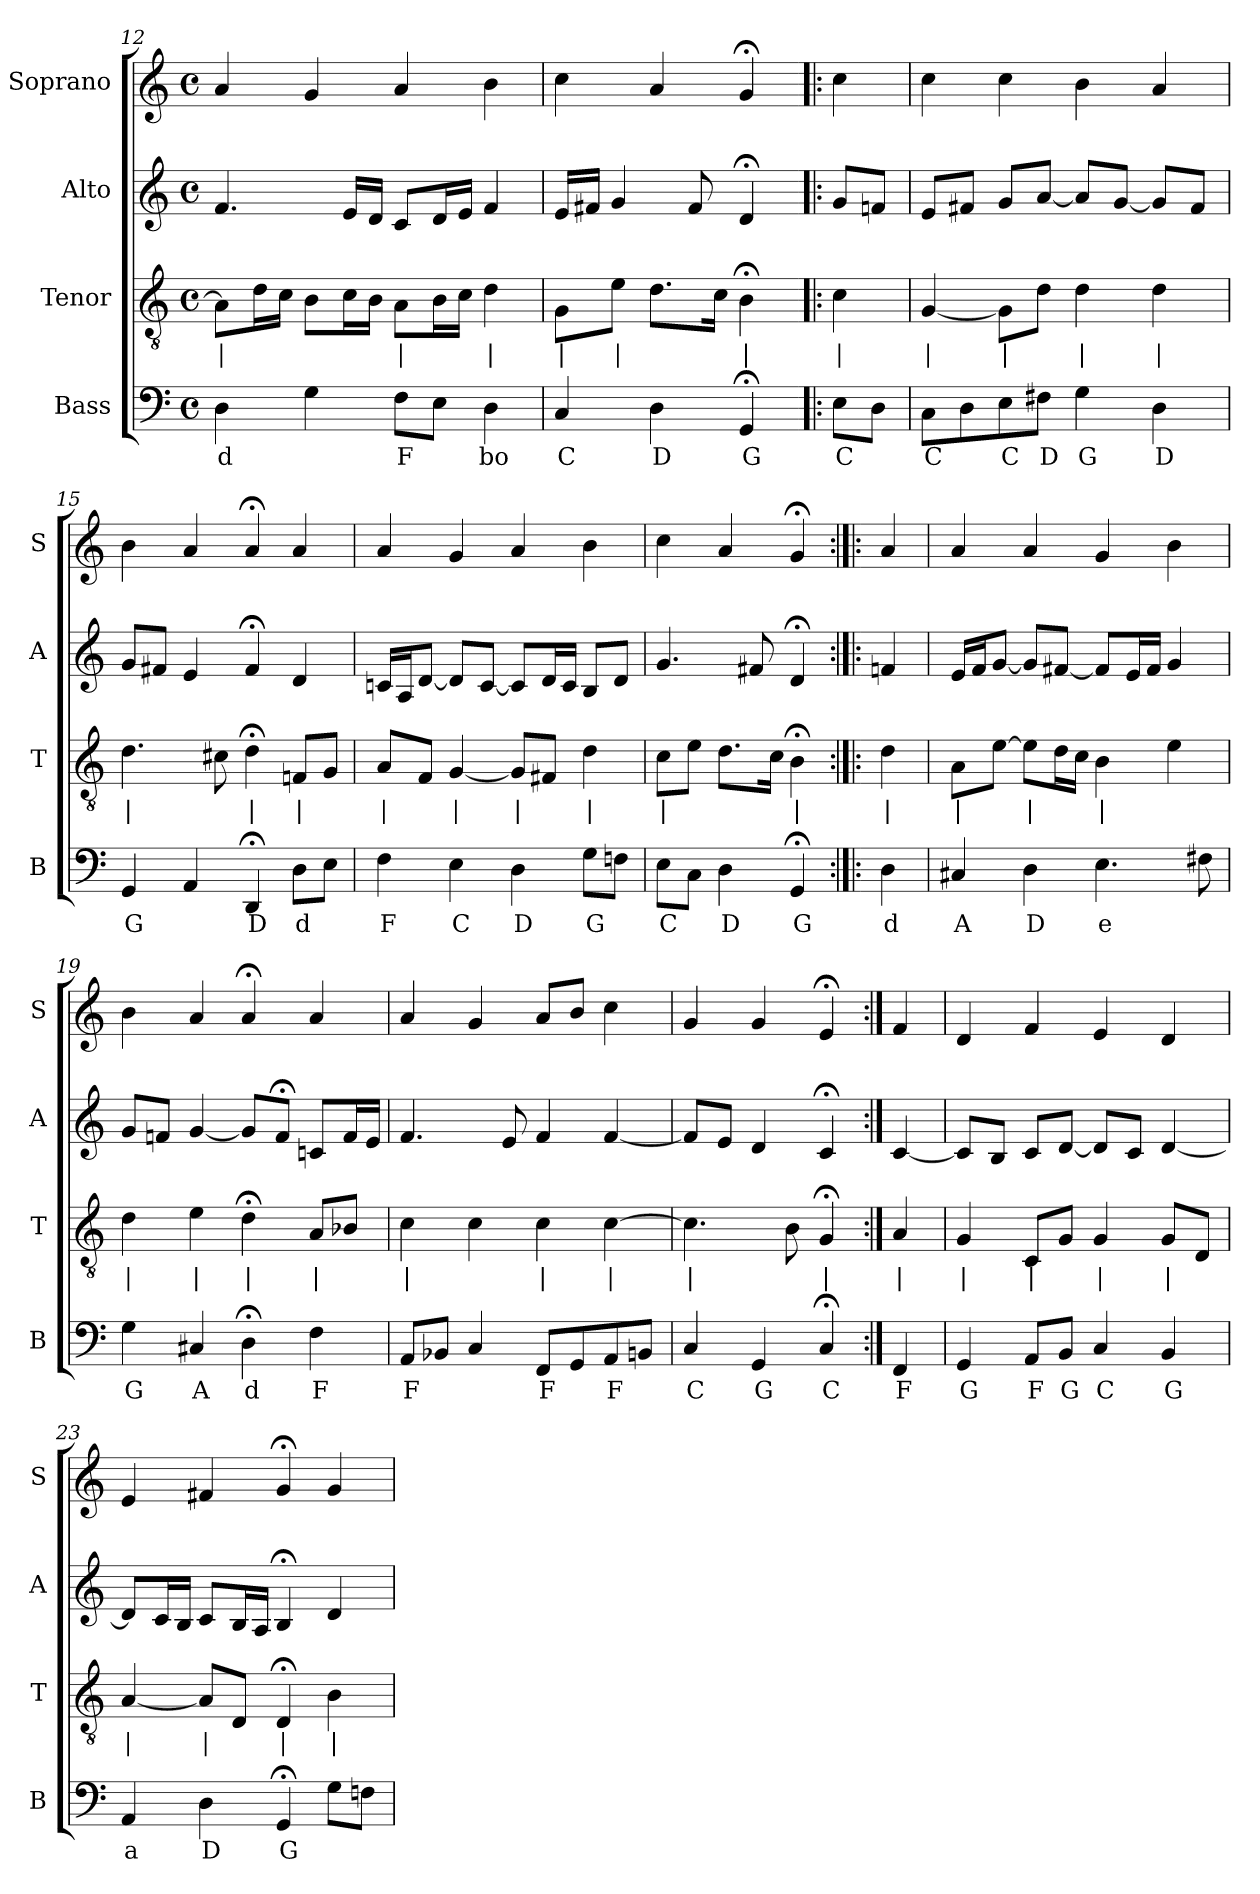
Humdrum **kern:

**kern	**text	**kern	**text	**kern	**kern
*part4	*part4	*part3	*part3	*part2	*part1
*staff4	*staff4	*staff3	*staff3	*staff2	*staff1
*I"Bass	*	*I"Tenor	*	*I"Alto	*I"Soprano
*I'B	*	*I'T	*	*I'A	*I'S
*clefF4	*	*clefGv2	*	*clefG2	*clefG2
*k[]	*	*k[]	*	*k[]	*k[]
*E:phr	*	*E:phr	*	*E:phr	*E:phr
*M4/4	*	*M4/4	*	*M4/4	*M4/4
*met(c)	*	*met(c)	*	*met(c)	*met(c)
=12	=12	=12	=12	=12	=12
4D	d	8AL]	|	4.f	4a
.	.	16dL	.	.	.
.	.	16cJJ	.	.	.
4G	.	8BL	.	.	4g
.	.	16cL	.	16eLL	.
.	.	16BJJ	.	16dJJ	.
8FL	F	8AL	|	8cL	4a
8EJ	.	16BL	.	16dL	.
.	.	16cJJ	.	16eJJ	.
4D	bo	4d	|	4f	4b
=13	=13	=13	=13	=13	=13
4C	C	8GL	|	16eLL	4cc
.	.	.	.	16f#XJJ	.
.	.	8eJ	|	4g	.
4D	D	8.dL	.	.	4a
.	.	.	.	8f#	.
.	.	16cJk	.	.	.
4GG;<	G	4B;<	|	4d;<	4g;<
=!|:	=!|:	=!|:	=!|:	=!|:	=!|:
8EL	C	4c	|	8gL	4cc
8DJ	.	.	.	8fnJ	.
=14	=14	=14	=14	=14	=14
8CL	C	[4G	|	8eL	4cc
8D	.	.	.	8f#XJ	.
8E	C	8GL]	|	8gL	4cc
8F#XJ	D	8dJ	.	[8aJ	.
4G	G	4d	|	8aL]	4b
.	.	.	.	[8gJ	.
4D	D	4d	|	8gL]	4a
.	.	.	.	8f#J	.
=15	=15	=15	=15	=15	=15
4GG	G	4.d	|	8gL	4b
.	.	.	.	8f#XJ	.
4AA	.	.	.	4e	4a
.	.	8c#X	.	.	.
4DD;<	D	4d;<	|	4f#;<	4a;<
8DL	d	8FnL	|	4d	4a
8EJ	.	8GJ	.	.	.
=16	=16	=16	=16	=16	=16
4F	F	8AL	|	16cnLL	4a
.	.	.	.	16AJ	.
.	.	8FJ	.	[8dJ	.
4E	C	[4G	|	8dL]	4g
.	.	.	.	[8cJ	.
4D	D	8GL]	|	8cL]	4a
.	.	8F#XJ	.	16dL	.
.	.	.	.	16cJJ	.
8GL	G	4d	|	8BL	4b
8FnJ	.	.	.	8dJ	.
=17	=17	=17	=17	=17	=17
8EL	C	8cL	|	4.g	4cc
8CJ	.	8eJ	.	.	.
4D	D	8.dL	.	.	4a
.	.	.	.	8f#X	.
.	.	16cJk	.	.	.
4GG;<	G	4B;<	|	4d;<	4g;<
=:|!|:	=:|!|:	=:|!|:	=:|!|:	=:|!|:	=:|!|:
4D	d	4d	|	4fn	4a
=18	=18	=18	=18	=18	=18
4C#X	A	8AL	|	16eLL	4a
.	.	.	.	16fJ	.
.	.	[8eJ	.	[8gJ	.
4D	D	8eL]	|	8gL]	4a
.	.	16dL	.	[8f#XJ	.
.	.	16cJJ	.	.	.
4.E	e	4B	|	8f#L]	4g
.	.	.	.	16eL	.
.	.	.	.	16f#JJ	.
.	.	4e	.	4g	4b
8F#X	.	.	.	.	.
=19	=19	=19	=19	=19	=19
4G	G	4d	|	8gL	4b
.	.	.	.	8fnJ	.
4C#X	A	4e	|	[4g	4a
4D;<	d	4d;<	|	8gL]	4a;<
.	.	.	.	8f;<J	.
4F	F	8AL	|	8cnL	4a
.	.	8B-XJ	.	16fL	.
.	.	.	.	16eJJ	.
=20	=20	=20	=20	=20	=20
8AAL	F	4c	|	4.f	4a
8BB-XJ	.	.	.	.	.
4C	.	4c	.	.	4g
.	.	.	.	8e	.
8FFL	F	4c	|	4f	8aL
8GG	.	.	.	.	8bJ
8AA	F	[4c	|	[4f	4cc
8BBnJ	.	.	.	.	.
=21	=21	=21	=21	=21	=21
4C	C	4.c]	|	8fL]	4g
.	.	.	.	8eJ	.
4GG	G	.	.	4d	4g
.	.	8B	.	.	.
4C;<	C	4G;<	|	4c;<	4e;<
=:|!	=:|!	=:|!	=:|!	=:|!	=:|!
4FF	F	4A	|	[4c	4f
=22	=22	=22	=22	=22	=22
4GG	G	4G	|	8cL]	4d
.	.	.	.	8BJ	.
8AAL	F	8CL	|	8cL	4f
8BBJ	G	8GJ	.	[8dJ	.
4C	C	4G	|	8dL]	4e
.	.	.	.	8cJ	.
4BB	G	8GL	|	[4d	4d
.	.	8DJ	.	.	.
=23	=23	=23	=23	=23	=23
4AA	a	[4A	|	8dL]	4e
.	.	.	.	16cL	.
.	.	.	.	16BJJ	.
4D	D	8AL]	|	8cL	4f#X
.	.	8DJ	.	16BL	.
.	.	.	.	16AJJ	.
4GG;<	G	4D;<	|	4B;<	4g;<
8GL	.	4B	|	4d	4g
8FnJ	.	.	.	.	.
=	=	=	=	=	=
*-	*-	*-	*-	*-	*-
